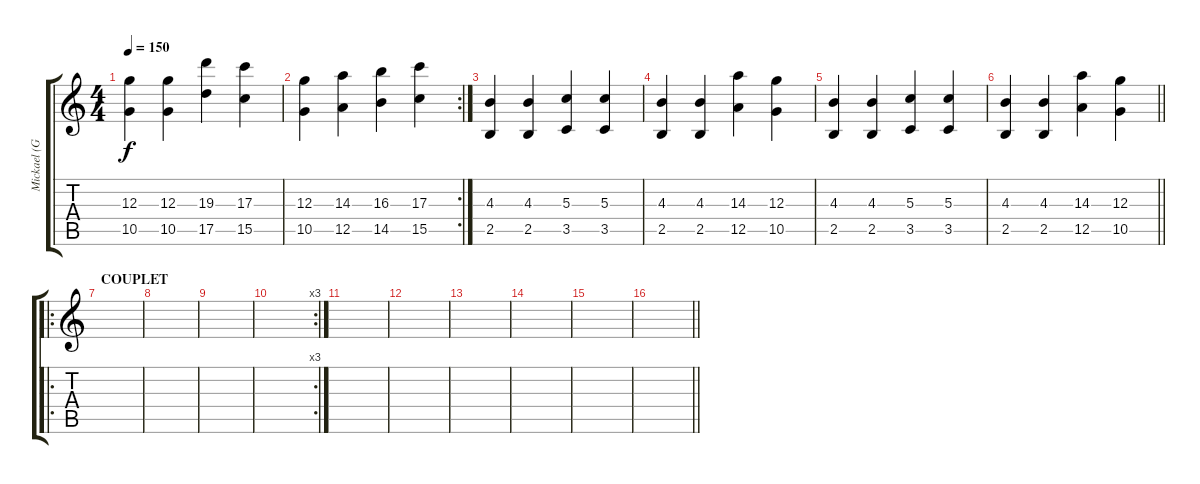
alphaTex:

\track ("Mickael (Guitare_01)" "Mickael (G") {instrument overdrivenguitar}
\staff {score tabs}
\tuning (E4 B3 G3 D3 A2 E2) {hide}
\ts (4 4)
\tempo 150
\clef g2
\ks c
(12.3 10.5).4{dy f} (12.3 10.5).4 (19.3 17.5).4 (17.3 15.5).4 |
\rc 2
(12.3 10.5).4 (14.3 12.5).4 (16.3 14.5).4 (17.3 15.5).4 |
(4.3 2.5).4 (4.3 2.5).4 (5.3 3.5).4 (5.3 3.5).4 |
(4.3 2.5).4 (4.3 2.5).4 (14.3 12.5).4 (12.3 10.5).4 |
(4.3 2.5).4 (4.3 2.5).4 (5.3 3.5).4 (5.3 3.5).4 |
\barLineRight lightlight
(4.3 2.5).4 (4.3 2.5).4 (14.3 12.5).4 (12.3 10.5).4 |
\ro
\section ("" "COUPLET")
|
|
|
\rc 3
|
|
|
|
|
|
\barLineRight lightlight
